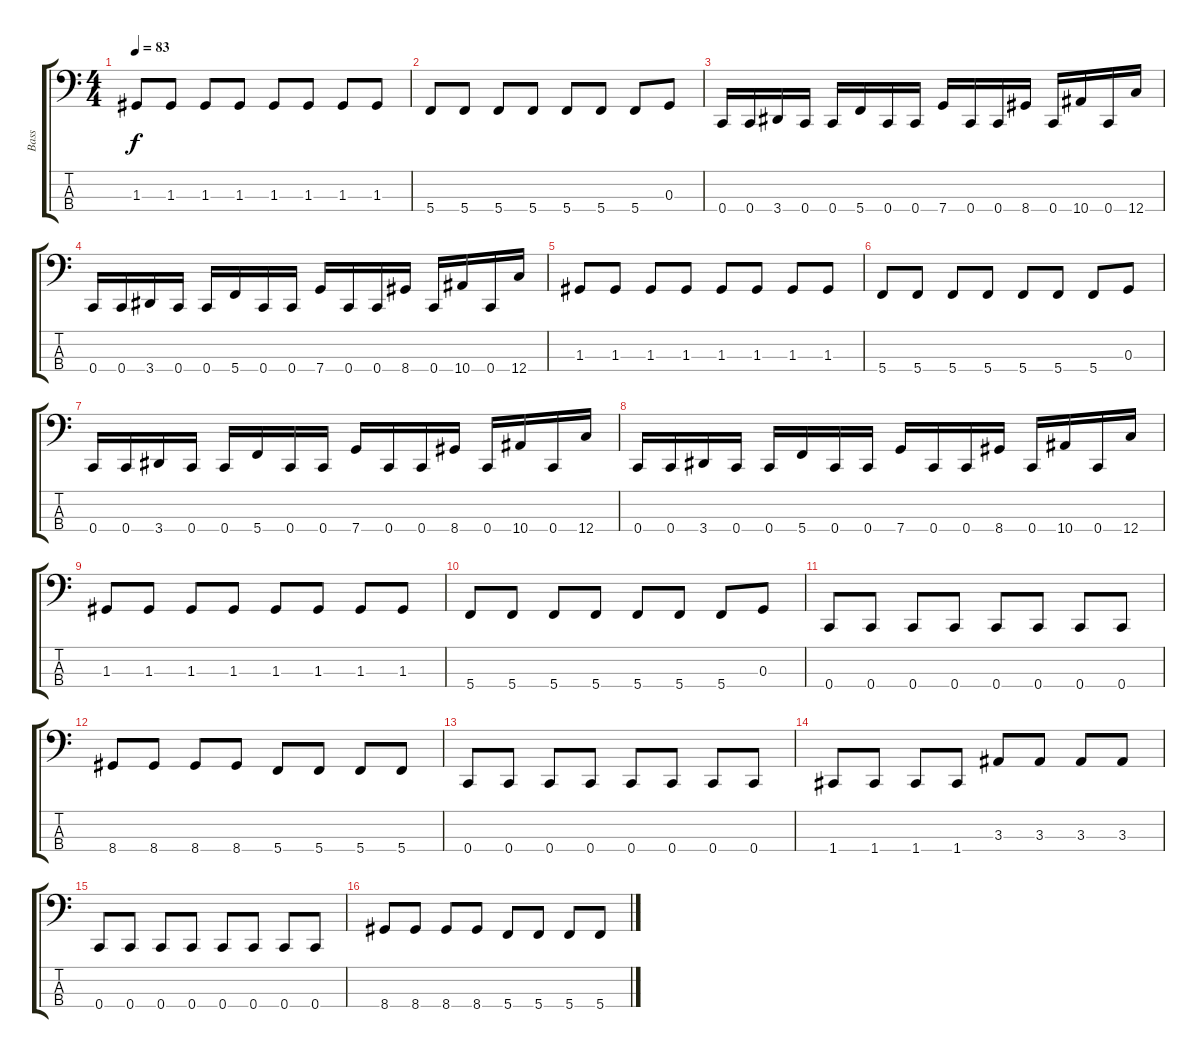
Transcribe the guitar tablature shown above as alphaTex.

\track ("Bass" "Bass") {instrument electricbassfinger}
\staff {score tabs}
\tuning (F2 C2 G1 C1) {hide}
\ts (4 4)
\tempo 83
\clef f4
\ks c
1.3.8{dy f} 1.3.8 1.3.8 1.3.8 1.3.8 1.3.8 1.3.8 1.3.8 |
5.4.8 5.4.8 5.4.8 5.4.8 5.4.8 5.4.8 5.4.8 0.3.8 |
0.4.16 0.4.16 3.4.16 0.4.16 0.4.16 5.4.16 0.4.16 0.4.16 7.4.16 0.4.16 0.4.16 8.4.16 0.4.16 10.4.16 0.4.16 12.4.16 |
0.4.16 0.4.16 3.4.16 0.4.16 0.4.16 5.4.16 0.4.16 0.4.16 7.4.16 0.4.16 0.4.16 8.4.16 0.4.16 10.4.16 0.4.16 12.4.16 |
1.3.8 1.3.8 1.3.8 1.3.8 1.3.8 1.3.8 1.3.8 1.3.8 |
5.4.8 5.4.8 5.4.8 5.4.8 5.4.8 5.4.8 5.4.8 0.3.8 |
0.4.16 0.4.16 3.4.16 0.4.16 0.4.16 5.4.16 0.4.16 0.4.16 7.4.16 0.4.16 0.4.16 8.4.16 0.4.16 10.4.16 0.4.16 12.4.16 |
0.4.16 0.4.16 3.4.16 0.4.16 0.4.16 5.4.16 0.4.16 0.4.16 7.4.16 0.4.16 0.4.16 8.4.16 0.4.16 10.4.16 0.4.16 12.4.16 |
1.3.8 1.3.8 1.3.8 1.3.8 1.3.8 1.3.8 1.3.8 1.3.8 |
5.4.8 5.4.8 5.4.8 5.4.8 5.4.8 5.4.8 5.4.8 0.3.8 |
0.4.8 0.4.8 0.4.8 0.4.8 0.4.8 0.4.8 0.4.8 0.4.8 |
8.4.8 8.4.8 8.4.8 8.4.8 5.4.8 5.4.8 5.4.8 5.4.8 |
0.4.8 0.4.8 0.4.8 0.4.8 0.4.8 0.4.8 0.4.8 0.4.8 |
1.4.8 1.4.8 1.4.8 1.4.8 3.3.8 3.3.8 3.3.8 3.3.8 |
0.4.8 0.4.8 0.4.8 0.4.8 0.4.8 0.4.8 0.4.8 0.4.8 |
8.4.8 8.4.8 8.4.8 8.4.8 5.4.8 5.4.8 5.4.8 5.4.8
